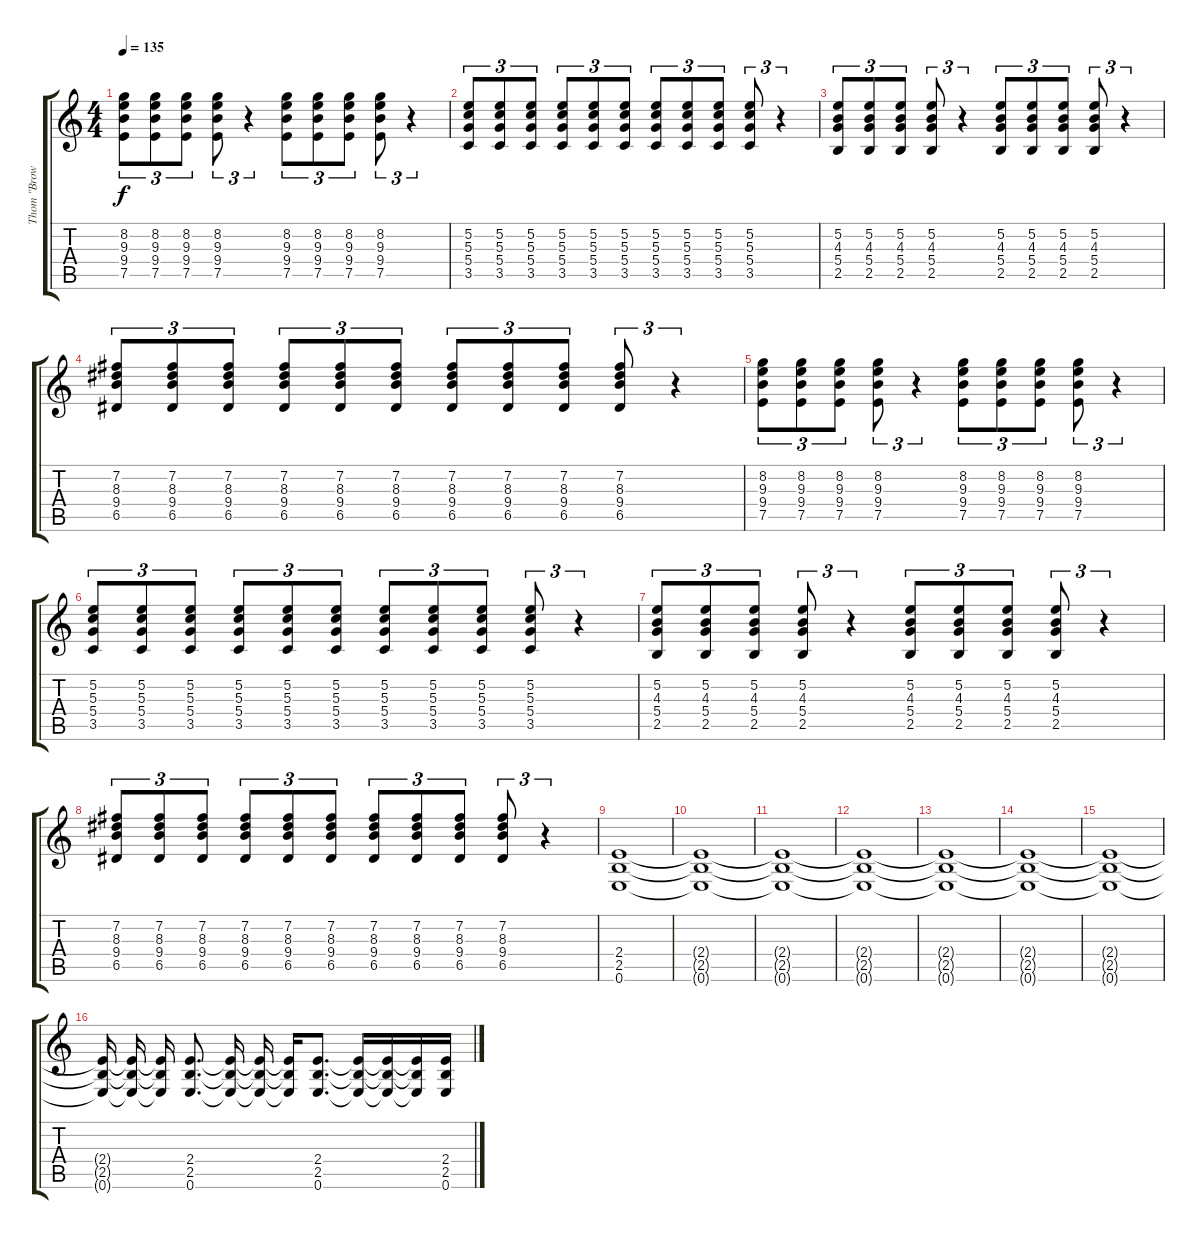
\track ("Thom \"Brownsound\" Thacker" "Thom \"Brow") {instrument distortionguitar}
\staff {score tabs}
\tuning (E4 B3 G3 D3 A2 E2) {hide}
\ts (4 4)
\tempo 135
\clef g2
\ks c
(8.2 9.3 9.4 7.5).8{tu (3 2) dy f} (8.2 9.3 9.4 7.5).8{tu (3 2)} (8.2 9.3 9.4 7.5).8{tu (3 2)} (8.2 9.3 9.4 7.5).8{tu (3 2)} r.4{tu (3 2)} (8.2 9.3 9.4 7.5).8{tu (3 2)} (8.2 9.3 9.4 7.5).8{tu (3 2)} (8.2 9.3 9.4 7.5).8{tu (3 2)} (8.2 9.3 9.4 7.5).8{tu (3 2)} r.4{tu (3 2)} |
(5.2 5.3 5.4 3.5).8{tu (3 2)} (5.2 5.3 5.4 3.5).8{tu (3 2)} (5.2 5.3 5.4 3.5).8{tu (3 2)} (5.2 5.3 5.4 3.5).8{tu (3 2)} (5.2 5.3 5.4 3.5).8{tu (3 2)} (5.2 5.3 5.4 3.5).8{tu (3 2)} (5.2 5.3 5.4 3.5).8{tu (3 2)} (5.2 5.3 5.4 3.5).8{tu (3 2)} (5.2 5.3 5.4 3.5).8{tu (3 2)} (5.2 5.3 5.4 3.5).8{tu (3 2)} r.4{tu (3 2)} |
(5.2 4.3 5.4 2.5).8{tu (3 2)} (5.2 4.3 5.4 2.5).8{tu (3 2)} (5.2 4.3 5.4 2.5).8{tu (3 2)} (5.2 4.3 5.4 2.5).8{tu (3 2)} r.4{tu (3 2)} (5.2 4.3 5.4 2.5).8{tu (3 2)} (5.2 4.3 5.4 2.5).8{tu (3 2)} (5.2 4.3 5.4 2.5).8{tu (3 2)} (5.2 4.3 5.4 2.5).8{tu (3 2)} r.4{tu (3 2)} |
(7.2 8.3 9.4 6.5).8{tu (3 2)} (7.2 8.3 9.4 6.5).8{tu (3 2)} (7.2 8.3 9.4 6.5).8{tu (3 2)} (7.2 8.3 9.4 6.5).8{tu (3 2)} (7.2 8.3 9.4 6.5).8{tu (3 2)} (7.2 8.3 9.4 6.5).8{tu (3 2)} (7.2 8.3 9.4 6.5).8{tu (3 2)} (7.2 8.3 9.4 6.5).8{tu (3 2)} (7.2 8.3 9.4 6.5).8{tu (3 2)} (7.2 8.3 9.4 6.5).8{tu (3 2)} r.4{tu (3 2)} |
(8.2 9.3 9.4 7.5).8{tu (3 2)} (8.2 9.3 9.4 7.5).8{tu (3 2)} (8.2 9.3 9.4 7.5).8{tu (3 2)} (8.2 9.3 9.4 7.5).8{tu (3 2)} r.4{tu (3 2)} (8.2 9.3 9.4 7.5).8{tu (3 2)} (8.2 9.3 9.4 7.5).8{tu (3 2)} (8.2 9.3 9.4 7.5).8{tu (3 2)} (8.2 9.3 9.4 7.5).8{tu (3 2)} r.4{tu (3 2)} |
(5.2 5.3 5.4 3.5).8{tu (3 2)} (5.2 5.3 5.4 3.5).8{tu (3 2)} (5.2 5.3 5.4 3.5).8{tu (3 2)} (5.2 5.3 5.4 3.5).8{tu (3 2)} (5.2 5.3 5.4 3.5).8{tu (3 2)} (5.2 5.3 5.4 3.5).8{tu (3 2)} (5.2 5.3 5.4 3.5).8{tu (3 2)} (5.2 5.3 5.4 3.5).8{tu (3 2)} (5.2 5.3 5.4 3.5).8{tu (3 2)} (5.2 5.3 5.4 3.5).8{tu (3 2)} r.4{tu (3 2)} |
(5.2 4.3 5.4 2.5).8{tu (3 2)} (5.2 4.3 5.4 2.5).8{tu (3 2)} (5.2 4.3 5.4 2.5).8{tu (3 2)} (5.2 4.3 5.4 2.5).8{tu (3 2)} r.4{tu (3 2)} (5.2 4.3 5.4 2.5).8{tu (3 2)} (5.2 4.3 5.4 2.5).8{tu (3 2)} (5.2 4.3 5.4 2.5).8{tu (3 2)} (5.2 4.3 5.4 2.5).8{tu (3 2)} r.4{tu (3 2)} |
(7.2 8.3 9.4 6.5).8{tu (3 2)} (7.2 8.3 9.4 6.5).8{tu (3 2)} (7.2 8.3 9.4 6.5).8{tu (3 2)} (7.2 8.3 9.4 6.5).8{tu (3 2)} (7.2 8.3 9.4 6.5).8{tu (3 2)} (7.2 8.3 9.4 6.5).8{tu (3 2)} (7.2 8.3 9.4 6.5).8{tu (3 2)} (7.2 8.3 9.4 6.5).8{tu (3 2)} (7.2 8.3 9.4 6.5).8{tu (3 2)} (7.2 8.3 9.4 6.5).8{tu (3 2)} r.4{tu (3 2)} |
(2.4 2.5 0.6).1 |
(2.4{t} 2.5{t} 0.6{t}).1 |
(2.4{t} 2.5{t} 0.6{t}).1 |
(2.4{t} 2.5{t} 0.6{t}).1 |
(2.4{t} 2.5{t} 0.6{t}).1 |
(2.4{t} 2.5{t} 0.6{t}).1 |
(2.4{t} 2.5{t} 0.6{t}).1 |
(2.4{t} 2.5{t} 0.6{t}).16{beam split} (2.4{t} 2.5{t} 0.6{t}).16{beam split} (2.4{t} 2.5{t} 0.6{t}).16{beam split} (2.4 2.5 0.6).8{d} (2.4{t} 2.5{t} 0.6{t}).16{beam split} (2.4{t} 2.5{t} 0.6{t}).16{beam split} (2.4{t} 2.5{t} 0.6{t}).16{beam merge} (2.4 2.5 0.6).8{d} (2.4{t} 2.5{t} 0.6{t}).16{beam merge} (2.4{t} 2.5{t} 0.6{t}).16{beam merge} (2.4{t} 2.5{t} 0.6{t}).16 (2.4 2.5 0.6).16
